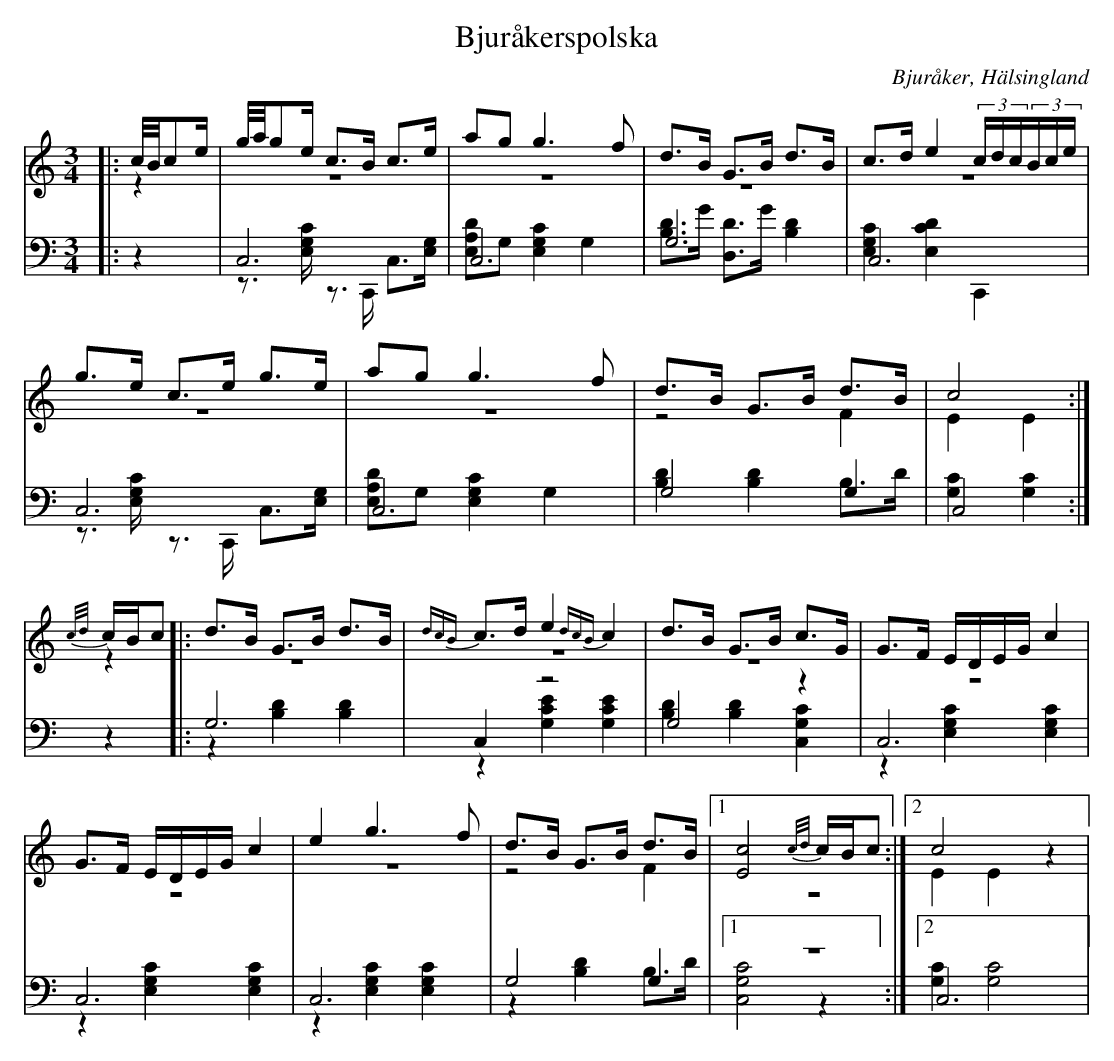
X:1
T: Bjuråkerspolska
O: Bjuråker, Hälsingland
M: 3/4
L: 1/8
K: C
V:1
V:2 merge
V:3
V:4 merge
V:1
|:c//B//ce/|g//a//ge/ c>B c>e|ag g3 f|d>B G>B d>B|c>d e2 (3c/d/c/(3B/c/e/|
g>e c>e g>e|ag g3 f|d>B G>B d>B|c4:|
{c/d/}c/B/c |:d>B G>B d>B|{dcB}c>d e2 {dcB}c2|d>B G>B c>G|G>F E/D/E/G/ c2|
G>F E/D/E/G/ c2|e2 g3 f|d>B G>B d>B|1 [E4c4] {c/d/}c/B/c:|2 c4 z2|
V:2
|:z2|z6|z6|z6|z6|
z6|z6|z4 F2|E2 E2:|
z2|:z6|z6|z6|z6|
 z6|z6|z4 F2|1 z6:|2 E2 E2 z2|
V:3 clef=bass
|:z2|C,6|C,6|G,6|C,6|
C,6|C,6|G,4 G,2|C,4:|
z2|:G,6|C,2 z4|G,4 z2|C,6|
 C,6|C,6|G,4 G,2|1 z6:|2 C,6|
V:4 clef=bass
|:z2|z>[E,G,C] z>C,, C,>[E,G,]|[E,A,D]G, [E,2G,2C2] G,2|[B,D]>G [D,D]>G [B,2D2]|[E,2G,2C2] [D2E,2C2] C,,2|
z>[E,G,C] z>C,, C,>[E,G,]|[E,A,D]G, [E,2G,2C2] G,2|[B,2D2] [B,2D2] B,>D|[G,2C2][G,2C2]:|
z2|:z2 [B,2D2] [B,2D2]|z2 [G,2C2E2] [G,2C2E2]|[B,2D2][B,2D2] [C,2G,2C2]|z2 [E,2G,2C2] [E,2G,2C2]|
z2 [E,2G,2C2] [E,2G,2C2]|z2 [E,2G,2C2] [E,2G,2C2]|z2 [B,2D2] B,>D|1 [C,4G,4C4] z2:|2 [G,2C2] [G,4C4]|
